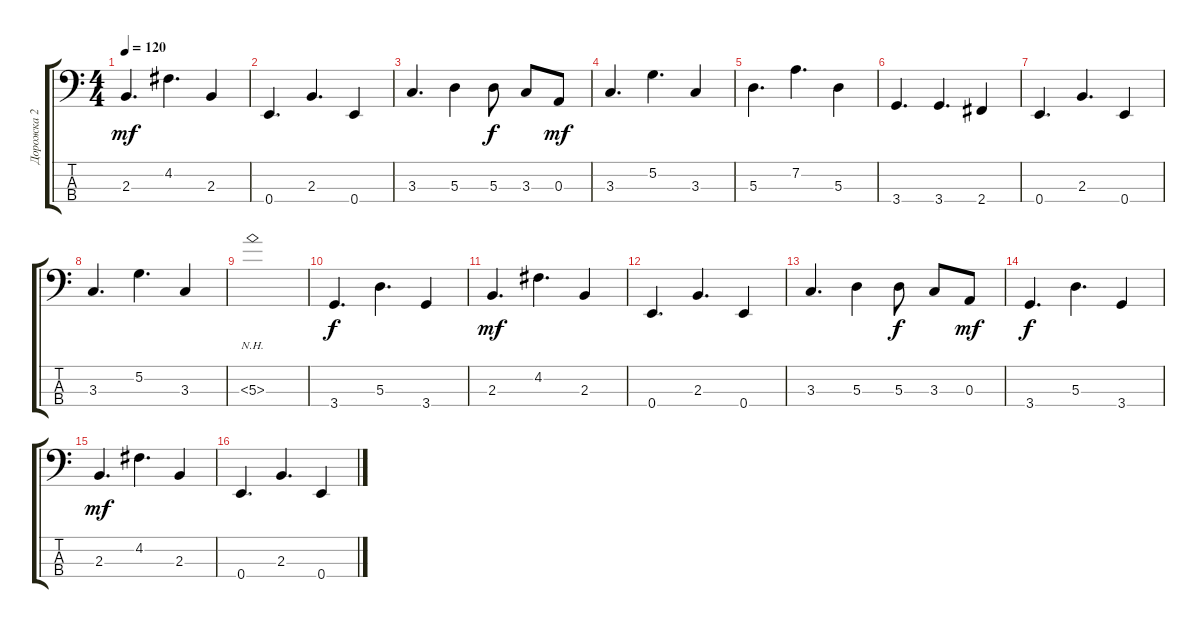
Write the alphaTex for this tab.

\track ("Дорожка 2" "Дорожка 2") {instrument electricbassfinger}
\staff {score tabs}
\tuning (G2 D2 A1 E1) {hide}
\ts (4 4)
\tempo 120
\clef f4
\ks c
2.3.4{d dy mf} 4.2.4{d} 2.3.4 |
0.4.4{d} 2.3.4{d} 0.4.4 |
3.3.4{d} 5.3.4 5.3.8{dy f} 3.3.8 0.3.8{dy mf} |
3.3.4{d} 5.2.4{d} 3.3.4 |
5.3.4{d} 7.2.4{d} 5.3.4 |
3.4.4{d} 3.4.4{d} 2.4.4 |
0.4.4{d} 2.3.4{d} 0.4.4 |
3.3.4{d} 5.2.4{d} 3.3.4 |
5.3{nh}.1 |
3.4.4{d dy f} 5.3.4{d} 3.4.4 |
2.3.4{d dy mf} 4.2.4{d} 2.3.4 |
0.4.4{d} 2.3.4{d} 0.4.4 |
3.3.4{d} 5.3.4 5.3.8{dy f} 3.3.8 0.3.8{dy mf} |
3.4.4{d dy f} 5.3.4{d} 3.4.4 |
2.3.4{d dy mf} 4.2.4{d} 2.3.4 |
0.4.4{d} 2.3.4{d} 0.4.4
